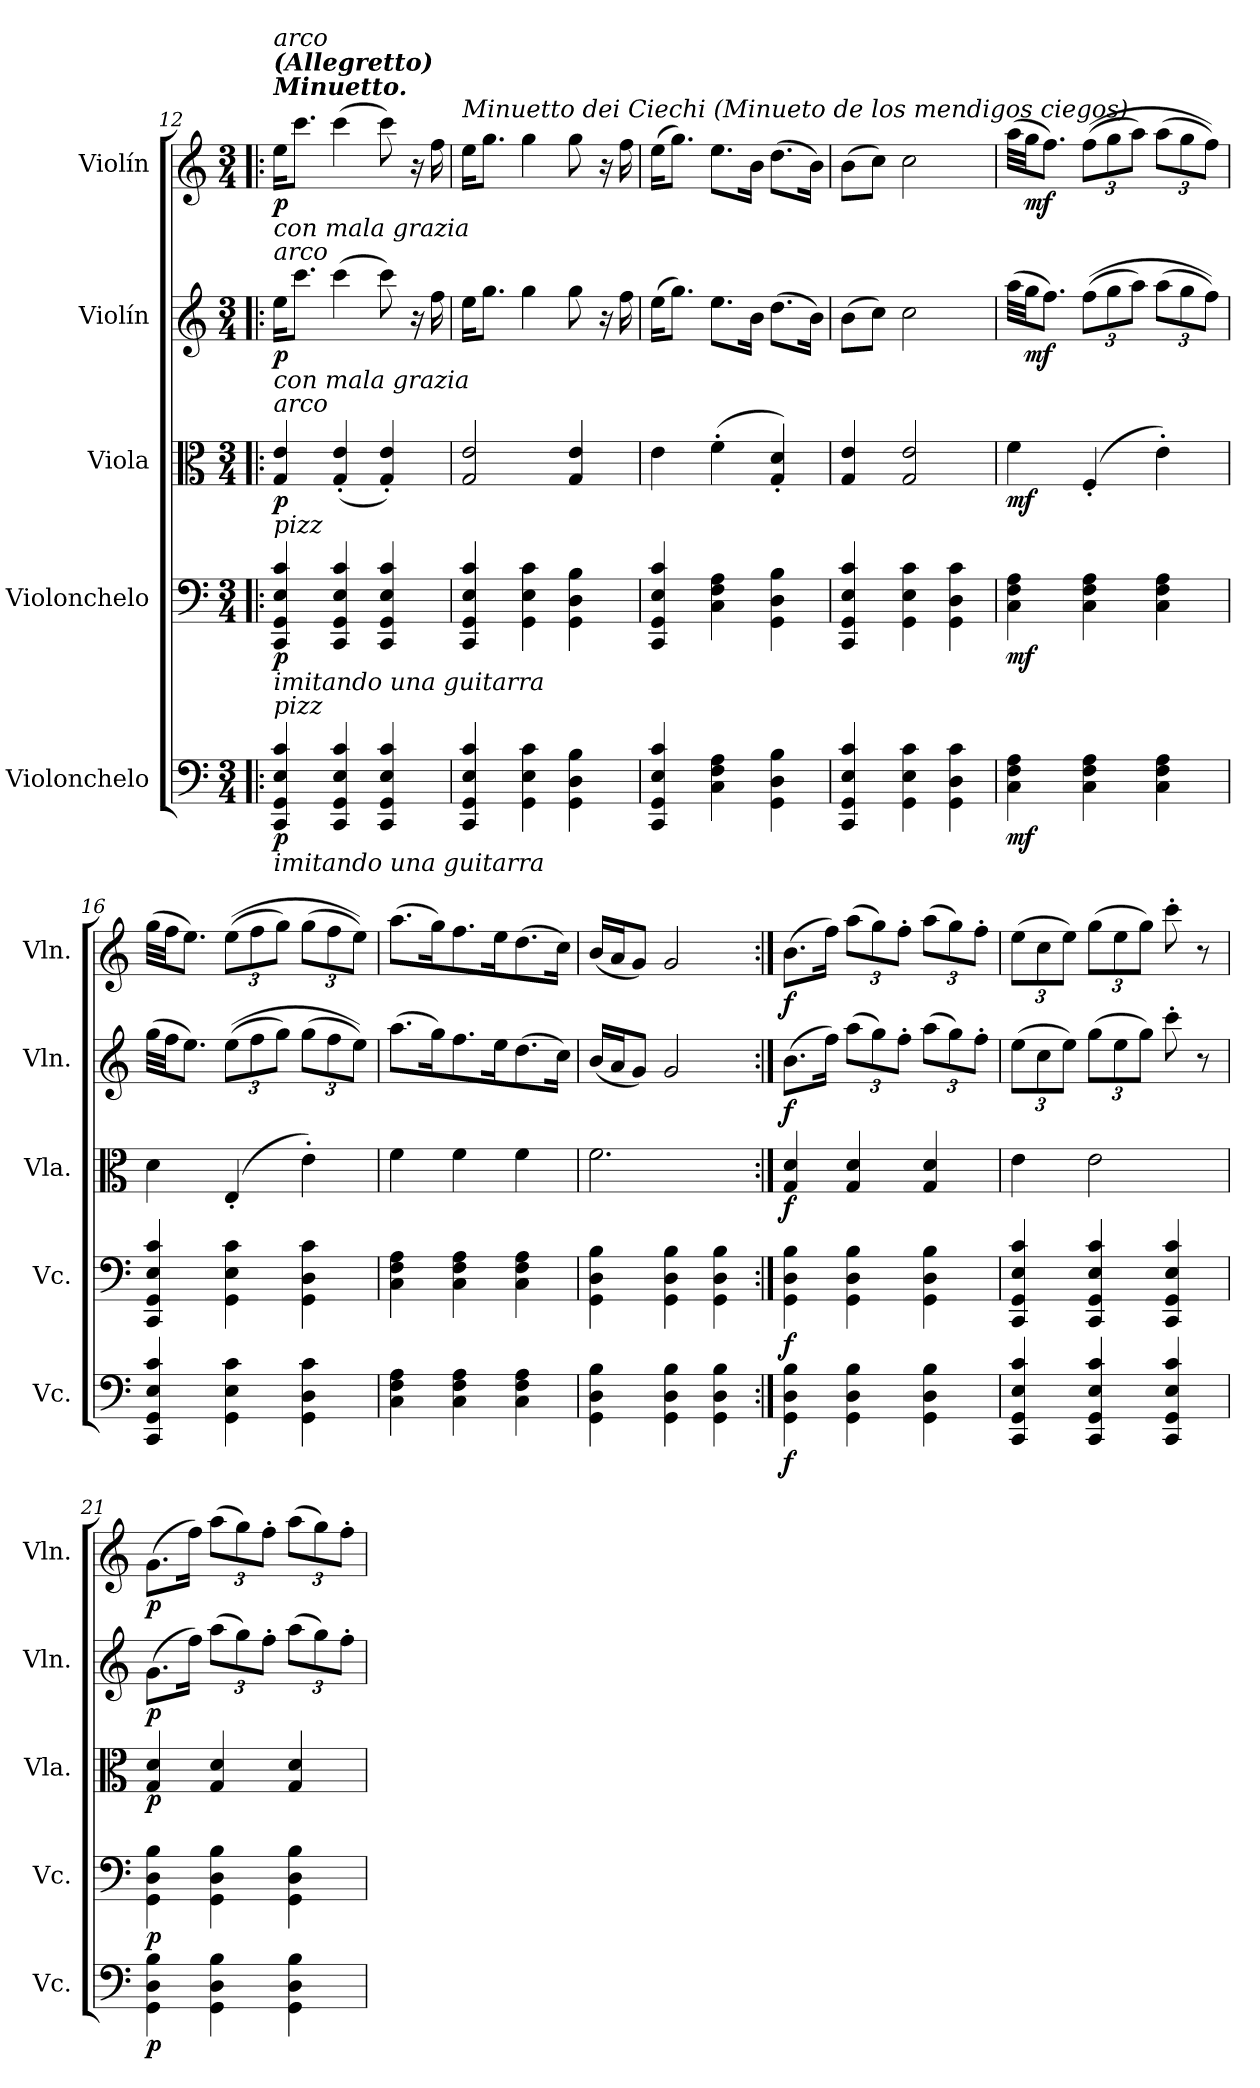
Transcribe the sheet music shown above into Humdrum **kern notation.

**kern	**dynam	**kern	**dynam	**kern	**dynam	**kern	**dynam	**kern	**dynam
*part5	*part5	*part4	*part4	*part3	*part3	*part2	*part2	*part1	*part1
*staff5	*staff5	*staff4	*staff4	*staff3	*staff3	*staff2	*staff2	*staff1	*staff1
*I"Violonchelo	*	*I"Violonchelo	*	*I"Viola	*	*I"Violín	*	*I"Violín	*
*I'Vc.	*	*I'Vc.	*	*I'Vla.	*	*I'Vln.	*	*I'Vln.	*
!!LO:LB:g=z
*clefF4	*	*clefF4	*	*clefC3	*	*clefG2	*	*clefG2	*
*k[]	*	*k[]	*	*k[]	*	*k[]	*	*k[]	*
*M3/4	*	*M3/4	*	*M3/4	*	*M3/4	*	*M3/4	*
=12!|:	=12!|:	=12!|:	=12!|:	=12!|:	=12!|:	=12!|:	=12!|:	=12!|:	=12!|:
!	!	!	!	!	!	!	!	!LO:TX:a:Bi:t=Minuetto.	!
!	!	!	!	!	!	!	!	!LO:TX:a:Bi:t=(Allegretto)	!
!	!	!	!	!	!	!	!	!LO:TX:a:i:t=arco	!
!	!	!	!	!	!	!	!	!LO:TX:b:i:t=con mala grazia	!
!	!	!	!	!	!	!LO:TX:a:i:t=arco	!	!	!
!	!	!	!	!	!	!LO:TX:b:i:t=con mala grazia	!	!	!
!	!	!	!	!LO:TX:a:i:t=arco	!	!	!	!	!
!	!	!LO:TX:a:i:t=pizz	!	!	!	!	!	!	!
!	!	!LO:TX:b:i:t=imitando una guitarra	!	!	!	!	!	!	!
!LO:TX:a:i:t=pizz	!	!	!	!	!	!	!	!	!
!LO:TX:b:i:t=imitando una guitarra	!	!	!	!	!	!	!	!	!
!	!LO:DY:b	!	!LO:DY:b	!	!LO:DY:b	!	!LO:DY:b	!	!LO:DY:b
4CC/ 4GG/ 4E/ 4c/	p	4CC/ 4GG/ 4E/ 4c/	p	4G/ 4e/	p	16ee\KL	p	16ee\KL	p
.	.	.	.	.	.	8.ccc\J	.	8.ccc\J	.
4CC/ 4GG/ 4E/ 4c/	.	4CC/ 4GG/ 4E/ 4c/	.	(4G/' 4e/'	.	(4ccc\	.	(4ccc\	.
4CC/ 4GG/ 4E/ 4c/	.	4CC/ 4GG/ 4E/ 4c/	.	4G/' 4e/')	.	8ccc\)	.	8ccc\)	.
.	.	.	.	.	.	16r	.	16r	.
.	.	.	.	.	.	16ff\	.	16ff\	.
=13	=13	=13	=13	=13	=13	=13	=13	=13	=13
!	!	!	!	!	!	!	!	!LO:TX:a:i:t=Minuetto dei Ciechi (Minueto de los mendigos ciegos)	!
4CC/ 4GG/ 4E/ 4c/	.	4CC/ 4GG/ 4E/ 4c/	.	2G/ 2e/	.	16ee\KL	.	16ee\KL	.
.	.	.	.	.	.	8.gg\J	.	8.gg\J	.
4GG\ 4E\ 4c\	.	4GG\ 4E\ 4c\	.	.	.	4gg\	.	4gg\	.
4GG\ 4D\ 4B\	.	4GG\ 4D\ 4B\	.	4G/ 4e/	.	8gg\	.	8gg\	.
.	.	.	.	.	.	16r	.	16r	.
.	.	.	.	.	.	16ff\	.	16ff\	.
=14	=14	=14	=14	=14	=14	=14	=14	=14	=14
4CC/ 4GG/ 4E/ 4c/	.	4CC/ 4GG/ 4E/ 4c/	.	4e\	.	(16ee\KL	.	(16ee\KL	.
.	.	.	.	.	.	8.gg\J)	.	8.gg\J)	.
4C\ 4F\ 4A\	.	4C\ 4F\ 4A\	.	(4f'\	.	8.ee\L	.	8.ee\L	.
.	.	.	.	.	.	16b\Jk	.	16b\Jk	.
4GG\ 4D\ 4B\	.	4GG\ 4D\ 4B\	.	4G/' 4d/')	.	(8.dd\L	.	(8.dd\L	.
.	.	.	.	.	.	16b\Jk)	.	16b\Jk)	.
=15	=15	=15	=15	=15	=15	=15	=15	=15	=15
4CC/ 4GG/ 4E/ 4c/	.	4CC/ 4GG/ 4E/ 4c/	.	4G/ 4e/	.	(8b\L	.	(8b\L	.
.	.	.	.	.	.	8cc\J)	.	8cc\J)	.
4GG\ 4E\ 4c\	.	4GG\ 4E\ 4c\	.	2G/ 2e/	.	2cc\	.	2cc\	.
4GG\ 4D\ 4c\	.	4GG\ 4D\ 4c\	.	.	.	.	.	.	.
=15X1	=15X1	=15X1	=15X1	=15X1	=15X1	=15X1	=15X1	=15X1	=15X1
!	!LO:DY:b	!	!LO:DY:b	!	!LO:DY:b	!	!	!	!
4C\ 4F\ 4A\	mf	4C\ 4F\ 4A\	mf	4f\	mf	(32aa\LLL	.	(32aa\LLL	.
!	!	!	!	!	!	!	!LO:DY:b	!	!LO:DY:b
.	.	.	.	.	.	32gg\JJ	mf	32gg\JJ	mf
.	.	.	.	.	.	8.ff\J)	.	8.ff\J)	.
*	*	*	*	*	*	*Xbrackettup	*	*Xbrackettup	*
4C\ 4F\ 4A\	.	4C\ 4F\ 4A\	.	(4F'/	.	((12ff\L	.	((12ff\L	.
.	.	.	.	.	.	12gg\	.	12gg\	.
.	.	.	.	.	.	12aa\J)	.	12aa\J)	.
4C\ 4F\ 4A\	.	4C\ 4F\ 4A\	.	4e'\)	.	(12aa\L	.	(12aa\L	.
.	.	.	.	.	.	12gg\	.	12gg\	.
.	.	.	.	.	.	12ff\J))	.	12ff\J))	.
!!LO:PB:g=z
=16	=16	=16	=16	=16	=16	=16	=16	=16	=16
4CC/ 4GG/ 4E/ 4c/	.	4CC/ 4GG/ 4E/ 4c/	.	4d\	.	(32gg\LLL	.	(32gg\LLL	.
.	.	.	.	.	.	32ff\JJ	.	32ff\JJ	.
.	.	.	.	.	.	8.ee\J)	.	8.ee\J)	.
4GG\ 4E\ 4c\	.	4GG\ 4E\ 4c\	.	(4E'/	.	((12ee\L	.	((12ee\L	.
.	.	.	.	.	.	12ff\	.	12ff\	.
.	.	.	.	.	.	12gg\J)	.	12gg\J)	.
4GG\ 4D\ 4c\	.	4GG\ 4D\ 4c\	.	4e'\)	.	(12gg\L	.	(12gg\L	.
.	.	.	.	.	.	12ff\	.	12ff\	.
.	.	.	.	.	.	12ee\J))	.	12ee\J))	.
=17	=17	=17	=17	=17	=17	=17	=17	=17	=17
4C\ 4F\ 4A\	.	4C\ 4F\ 4A\	.	4f\	.	(8.aa\L	.	(8.aa\L	.
.	.	.	.	.	.	16gg\K)	.	16gg\K)	.
4C\ 4F\ 4A\	.	4C\ 4F\ 4A\	.	4f\	.	8.ff\	.	8.ff\	.
.	.	.	.	.	.	16ee\K	.	16ee\K	.
4C\ 4F\ 4A\	.	4C\ 4F\ 4A\	.	4f\	.	(8.dd\	.	(8.dd\	.
.	.	.	.	.	.	16cc\Jk)	.	16cc\Jk)	.
=18	=18	=18	=18	=18	=18	=18	=18	=18	=18
4GG\ 4D\ 4B\	.	4GG\ 4D\ 4B\	.	2.f\	.	(16b/LL	.	(16b/LL	.
.	.	.	.	.	.	16a/J	.	16a/J	.
.	.	.	.	.	.	8g/J)	.	8g/J)	.
4GG\ 4D\ 4B\	.	4GG\ 4D\ 4B\	.	.	.	2g/	.	2g/	.
4GG\ 4D\ 4B\	.	4GG\ 4D\ 4B\	.	.	.	.	.	.	.
=19:|!	=19:|!	=19:|!	=19:|!	=19:|!	=19:|!	=19:|!	=19:|!	=19:|!	=19:|!
!	!LO:DY:b	!	!LO:DY:b	!	!LO:DY:b	!	!LO:DY:b	!	!LO:DY:b
4GG\ 4D\ 4B\	f	4GG\ 4D\ 4B\	f	4G/ 4d/	f	(8.b\L	f	(8.b\L	f
.	.	.	.	.	.	16ff\Jk)	.	16ff\Jk)	.
4GG\ 4D\ 4B\	.	4GG\ 4D\ 4B\	.	4G/ 4d/	.	(12aa\L	.	(12aa\L	.
.	.	.	.	.	.	12gg\)	.	12gg\)	.
.	.	.	.	.	.	12ff'\J	.	12ff'\J	.
4GG\ 4D\ 4B\	.	4GG\ 4D\ 4B\	.	4G/ 4d/	.	(12aa\L	.	(12aa\L	.
.	.	.	.	.	.	12gg\)	.	12gg\)	.
.	.	.	.	.	.	12ff'\J	.	12ff'\J	.
=20	=20	=20	=20	=20	=20	=20	=20	=20	=20
4CC/ 4GG/ 4E/ 4c/	.	4CC/ 4GG/ 4E/ 4c/	.	4e\	.	(12ee\L	.	(12ee\L	.
.	.	.	.	.	.	12cc\	.	12cc\	.
.	.	.	.	.	.	12ee\J)	.	12ee\J)	.
4CC/ 4GG/ 4E/ 4c/	.	4CC/ 4GG/ 4E/ 4c/	.	2e\	.	(12gg\L	.	(12gg\L	.
.	.	.	.	.	.	12ee\	.	12ee\	.
.	.	.	.	.	.	12gg\J)	.	12gg\J)	.
4CC/ 4GG/ 4E/ 4c/	.	4CC/ 4GG/ 4E/ 4c/	.	.	.	8ccc'\	.	8ccc'\	.
.	.	.	.	.	.	8r	.	8r	.
!!LO:LB:g=z
=21	=21	=21	=21	=21	=21	=21	=21	=21	=21
!	!LO:DY:b	!	!LO:DY:b	!	!LO:DY:b	!	!LO:DY:b	!	!LO:DY:b
4GG\ 4D\ 4B\	p	4GG\ 4D\ 4B\	p	4G/ 4d/	p	(8.g\L	p	(8.g\L	p
.	.	.	.	.	.	16ff\Jk)	.	16ff\Jk)	.
4GG\ 4D\ 4B\	.	4GG\ 4D\ 4B\	.	4G/ 4d/	.	(12aa\L	.	(12aa\L	.
.	.	.	.	.	.	12gg\)	.	12gg\)	.
.	.	.	.	.	.	12ff'\J	.	12ff'\J	.
4GG\ 4D\ 4B\	.	4GG\ 4D\ 4B\	.	4G/ 4d/	.	(12aa\L	.	(12aa\L	.
.	.	.	.	.	.	12gg\)	.	12gg\)	.
.	.	.	.	.	.	12ff'\J	.	12ff'\J	.
=	=	=	=	=	=	=	=	=	=
*-	*-	*-	*-	*-	*-	*-	*-	*-	*-
